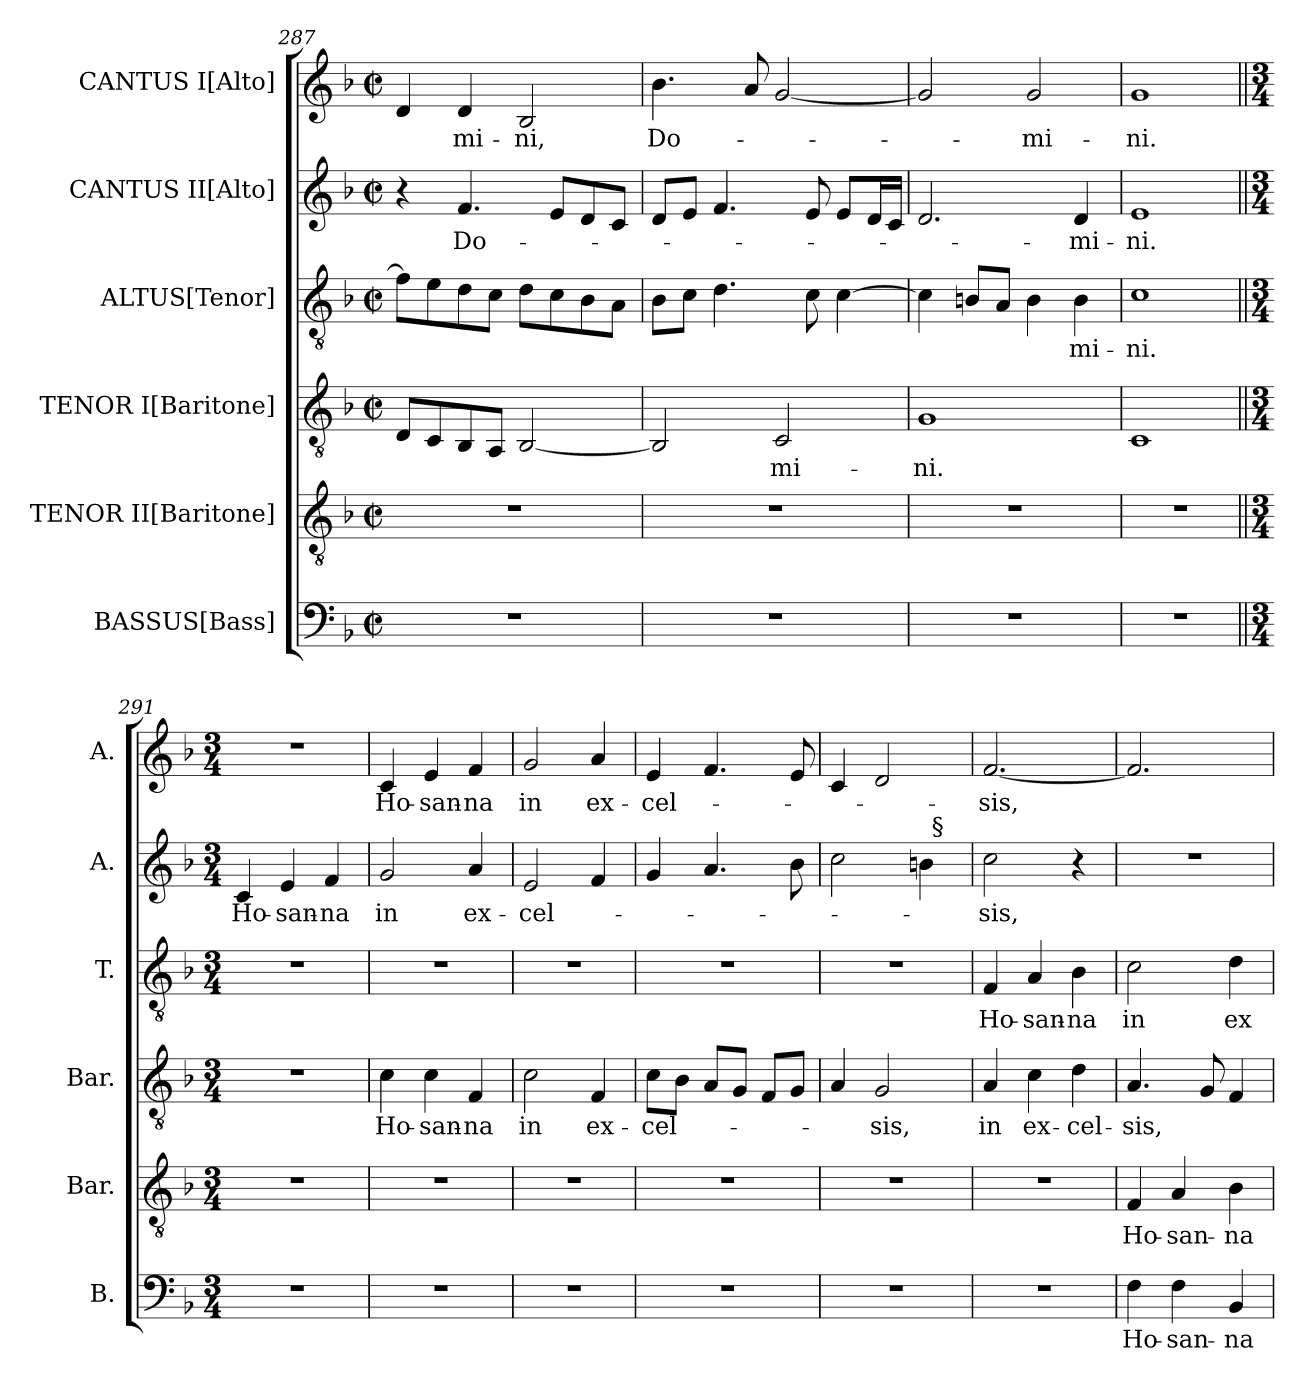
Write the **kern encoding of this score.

**kern	**text	**kern	**text	**kern	**text	**kern	**text	**kern	**text	**kern	**text
*part6	*part6	*part5	*part5	*part4	*part4	*part3	*part3	*part2	*part2	*part1	*part1
*staff6	*staff6	*staff5	*staff5	*staff4	*staff4	*staff3	*staff3	*staff2	*staff2	*staff1	*staff1
*I"BASSUS[Bass]	*	*I"TENOR II[Baritone]	*	*I"TENOR I[Baritone]	*	*I"ALTUS[Tenor]	*	*I"CANTUS II[Alto]	*	*I"CANTUS I[Alto]	*
*I'B.	*	*I'Bar.	*	*I'Bar.	*	*I'T.	*	*I'A.	*	*I'A.	*
*clefF4	*	*clefGv2	*	*clefGv2	*	*clefGv2	*	*clefG2	*	*clefG2	*
*	*	*ITrd7c12	*	*ITrd7c12	*	*ITrd7c12	*	*	*	*	*
*k[b-]	*	*k[b-]	*	*k[b-]	*	*k[b-]	*	*k[b-]	*	*k[b-]	*
*F:	*	*F:	*	*F:	*	*F:	*	*F:	*	*F:	*
*M2/2	*	*M2/2	*	*M2/2	*	*M2/2	*	*M2/2	*	*M2/2	*
*met(c|)	*	*met(c|)	*	*met(c|)	*	*met(c|)	*	*met(c|)	*	*met(c|)	*
=287	=287	=287	=287	=287	=287	=287	=287	=287	=287	=287	=287
1r	.	1r	.	8DD/L	.	8F\L]	.	4r	.	4d/	.
.	.	.	.	8CC/	.	8E\	.	.	.	.	.
!	!	!	!	!	!	!	!	!	!LO:LY:b	!	!LO:LY:b
.	.	.	.	8BBB-/	.	8D\	.	4.f/	Do-	4d/	-mi-
.	.	.	.	8AAA/J	.	8C\J	.	.	.	.	.
!	!	!	!	!	!	!	!	!	!	!	!LO:LY:b
.	.	.	.	[<2BBB-/	.	8D\L	.	.	.	2B-/	-ni,
.	.	.	.	.	.	8C\	.	8e/L	.	.	.
.	.	.	.	.	.	8BB-\	.	8d/	.	.	.
.	.	.	.	.	.	8AA\J	.	8c/J	.	.	.
=288	=288	=288	=288	=288	=288	=288	=288	=288	=288	=288	=288
!	!	!	!	!	!	!	!	!	!	!	!LO:LY:b
1r	.	1r	.	2BBB-/]	.	8BB-\L	.	8d/L	.	4.b-\	Do-
.	.	.	.	.	.	8C\J	.	8e/J	.	.	.
.	.	.	.	.	.	4.D\	.	4.f/	.	.	.
.	.	.	.	.	.	.	.	.	.	8a/	.
!	!	!	!	!	!LO:LY:b	!	!	!	!	!	!
.	.	.	.	2CC/	-mi-	.	.	.	.	[<2g/	.
.	.	.	.	.	.	8C\	.	8e/	.	.	.
.	.	.	.	.	.	[>4C\	.	8e/L	.	.	.
.	.	.	.	.	.	.	.	16d/L	.	.	.
.	.	.	.	.	.	.	.	16c/JJ	.	.	.
=289	=289	=289	=289	=289	=289	=289	=289	=289	=289	=289	=289
!	!	!	!	!	!LO:LY:b	!	!	!	!	!	!
1r	.	1r	.	1GG	-ni.	4C\]	.	2.d/	.	2g/]	.
.	.	.	.	.	.	8BBn/L	.	.	.	.	.
.	.	.	.	.	.	8AA/J	.	.	.	.	.
!	!	!	!	!	!	!	!	!	!	!	!LO:LY:b
.	.	.	.	.	.	4BB\	.	.	.	2g/	-mi-
!	!	!	!	!	!	!	!LO:LY:b	!	!LO:LY:b	!	!
.	.	.	.	.	.	4BB\	-mi-	4d/	-mi-	.	.
=290	=290	=290	=290	=290	=290	=290	=290	=290	=290	=290	=290
!	!	!	!	!	!	!	!LO:LY:b	!	!LO:LY:b	!	!LO:LY:b
1r	.	1r	.	1CC	.	1C	-ni.	1e	-ni.	1g	-ni.
!!LO:PB:g=z
=291||	=291||	=291||	=291||	=291||	=291||	=291||	=291||	=291||	=291||	=291||	=291||
*M3/4	*	*M3/4	*	*M3/4	*	*M3/4	*	*M3/4	*	*M3/4	*
!LO:N:vis=1	!	!LO:N:vis=1	!	!LO:N:vis=1	!	!LO:N:vis=1	!	!	!LO:LY:b	!LO:N:vis=1	!
2.r	.	2.r	.	2.r	.	2.r	.	4c/	Ho-	2.r	.
!	!	!	!	!	!	!	!	!	!LO:LY:b	!	!
.	.	.	.	.	.	.	.	4e/	-san-	.	.
!	!	!	!	!	!	!	!	!	!LO:LY:b	!	!
.	.	.	.	.	.	.	.	4f/	-na	.	.
=292	=292	=292	=292	=292	=292	=292	=292	=292	=292	=292	=292
!LO:N:vis=1	!	!LO:N:vis=1	!	!	!LO:LY:b	!LO:N:vis=1	!	!	!LO:LY:b	!	!LO:LY:b
2.r	.	2.r	.	4C\	Ho-	2.r	.	2g/	in	4c/	Ho-
!	!	!	!	!	!LO:LY:b	!	!	!	!	!	!LO:LY:b
.	.	.	.	4C\	-san-	.	.	.	.	4e/	-san-
!	!	!	!	!	!LO:LY:b	!	!	!	!LO:LY:b	!	!LO:LY:b
.	.	.	.	4FF/	-na	.	.	4a/	ex-	4f/	-na
=293	=293	=293	=293	=293	=293	=293	=293	=293	=293	=293	=293
!LO:N:vis=1	!	!LO:N:vis=1	!	!	!LO:LY:b	!LO:N:vis=1	!	!	!LO:LY:b	!	!LO:LY:b
2.r	.	2.r	.	2C\	in	2.r	.	2e/	-cel-	2g/	in
!	!	!	!	!	!LO:LY:b	!	!	!	!	!	!LO:LY:b
.	.	.	.	4FF/	ex-	.	.	4f/	.	4a/	ex-
=294	=294	=294	=294	=294	=294	=294	=294	=294	=294	=294	=294
!LO:N:vis=1	!	!LO:N:vis=1	!	!	!LO:LY:b	!LO:N:vis=1	!	!	!	!	!LO:LY:b
2.r	.	2.r	.	8C\L	-cel-	2.r	.	4g/	.	4e/	-cel-
.	.	.	.	8BB-\J	.	.	.	.	.	.	.
.	.	.	.	8AA/L	.	.	.	4.a/	.	4.f/	.
.	.	.	.	8GG/J	.	.	.	.	.	.	.
.	.	.	.	8FF/L	.	.	.	.	.	.	.
.	.	.	.	8GG/J	.	.	.	8b-\	.	8e/	.
=295	=295	=295	=295	=295	=295	=295	=295	=295	=295	=295	=295
!LO:N:vis=1	!	!LO:N:vis=1	!	!	!	!LO:N:vis=1	!	!	!	!	!
*	*	*	*	*	*	*	*	*^	*	*	*
2.r	.	2.r	.	4AA/	.	2.r	.	2cc\	2ryy	.	4c/	.
!	!	!	!	!	!LO:LY:b	!	!	!	!	!	!	!
.	.	.	.	2GG/	-sis,	.	.	.	.	.	2d/	.
.	.	.	.	.	.	.	.	4b\	32ryy	.	.	.
!	!	!	!	!	!	!	!	!	!LO:TX:a:t=§	!	!	!
.	.	.	.	.	.	.	.	.	8..ryy	.	.	.
=296	=296	=296	=296	=296	=296	=296	=296	=296	=296	=296	=296	=296
!LO:N:vis=1	!	!LO:N:vis=1	!	!	!LO:LY:b	!	!LO:LY:b	!	!	!LO:LY:b	!	!LO:LY:b
*	*	*	*	*	*	*	*	*v	*v	*	*	*
2.r	.	2.r	.	4AA/	in	4FF/	Ho-	2cc\	-sis,	[<2.f/	-sis,
!	!	!	!	!	!LO:LY:b	!	!LO:LY:b	!	!	!	!
.	.	.	.	4C\	ex-	4AA/	-san-	.	.	.	.
!	!	!	!	!	!LO:LY:b	!	!LO:LY:b	!	!	!	!
.	.	.	.	4D\	-cel-	4BB-\	-na	4r	.	.	.
=297	=297	=297	=297	=297	=297	=297	=297	=297	=297	=297	=297
!	!LO:LY:b	!	!LO:LY:b	!	!LO:LY:b	!	!LO:LY:b	!LO:N:vis=1	!	!	!
4F\	Ho-	4FF/	Ho-	4.AA/	-sis,	2C\	in	2.r	.	2.f/]	.
!	!LO:LY:b	!	!LO:LY:b	!	!	!	!	!	!	!	!
4F\	-san-	4AA/	-san-	.	.	.	.	.	.	.	.
.	.	.	.	8GG/	.	.	.	.	.	.	.
!	!LO:LY:b	!	!LO:LY:b	!	!	!	!LO:LY:b	!	!	!	!
4BB-/	-na	4BB-\	-na	4FF/	.	4D\	ex-	.	.	.	.
=	=	=	=	=	=	=	=	=	=	=	=
*-	*-	*-	*-	*-	*-	*-	*-	*-	*-	*-	*-
